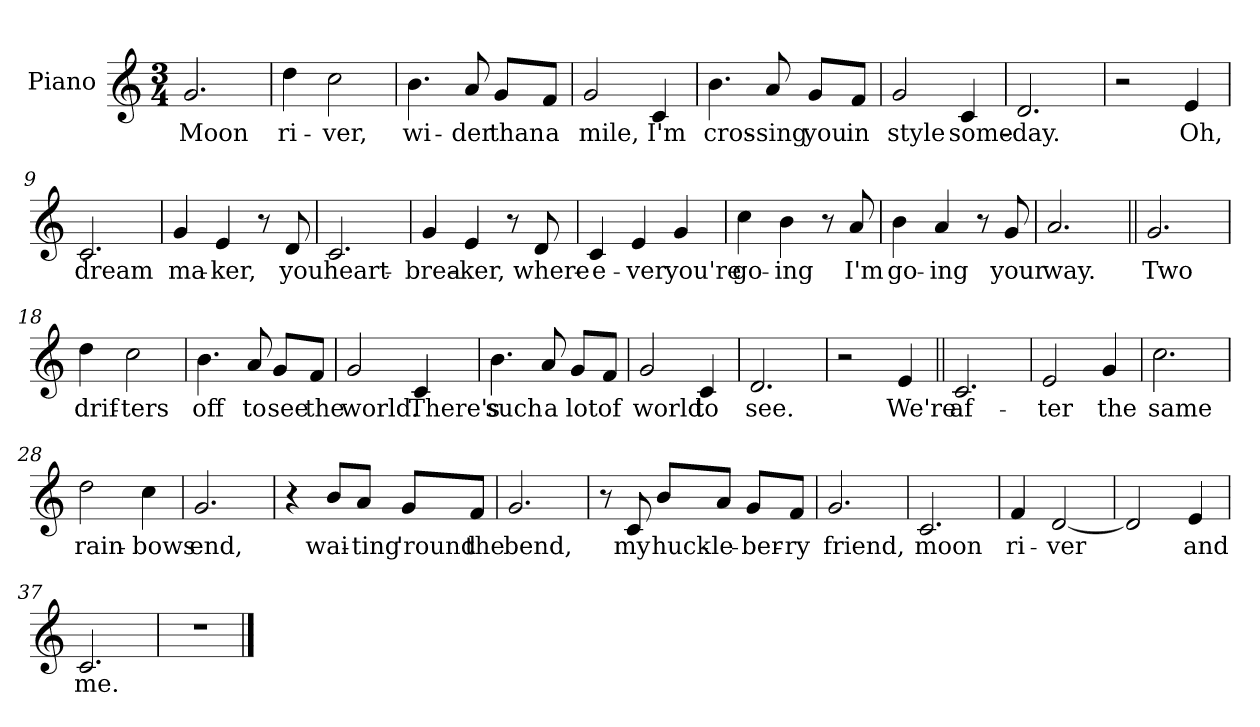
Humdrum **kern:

**kern	**text
*part1	*part1
*staff1	*staff1
*I"Piano	*
*I'Pno	*
*clefG2	*
*k[]	*
*C:	*
*M3/4	*
=1	=1
2.g/	Moon
=2	=2
4dd\	ri-
2cc\	-ver,
=3	=3
4.b\	wi-
8a/	-der
8g/L	than
8f/J	a
=4	=4
2g/	mile,
4c/	I'm
!!LO:LB:g=z
=5	=5
4.b\	cros-
8a/	-sing
8g/L	you
8f/J	in
=6	=6
2g/	style
4c/	some-
=7	=7
2.d/	-day.
=8	=8
2r	.
4e/	Oh,
!!LO:LB:g=z
=9	=9
2.c/	dream
=10	=10
4g/	ma-
4e/	-ker,
8r	.
8d/	you
=11	=11
2.c/	heart-
=12	=12
4g/	-brea-
4e/	-ker,
8r	.
8d/	where-
!!LO:LB:g=z
=13	=13
4c/	-e-
4e/	-ver
4g/	you're
=14	=14
4cc\	go-
4b\	-ing
8r	.
8a/	I'm
=15	=15
4b\	go-
4a/	-ing
8r	.
8g/	your
=16	=16
2.a/	way.
!!LO:LB:g=z
=17||	=17||
2.g/	Two
=18	=18
4dd\	drif-
2cc\	-ters
=19	=19
4.b\	off
8a/	to
8g/L	see
8f/J	the
=20	=20
2g/	world.
4c/	There's
!!LO:LB:g=z
=21	=21
4.b\	such
8a/	a
8g/L	lot
8f/J	of
=22	=22
2g/	world
4c/	to
=23	=23
2.d/	see.
=24	=24
2r	.
4e/	We're
!!LO:LB:g=z
=25||	=25||
2.c/	af-
=26	=26
2e/	-ter
4g/	the
=27	=27
2.cc\	same
=28	=28
2dd\	rain-
4cc\	-bows
!!LO:LB:g=z
=29	=29
2.g/	end,
=30	=30
4r	.
8b/L	wai-
8a/J	-ting
8g/L	'round
8f/J	the
=31	=31
2.g/	bend,
=32	=32
8r	.
8c/	my
8b/L	huck-
8a/J	-le-
8g/L	-ber-
8f/J	-ry
=33	=33
2.g/	friend,
!!LO:LB:g=z
=34	=34
2.c/	moon
=35	=35
4f/	ri-
[2d/	-ver
=36	=36
2d/]	.
4e/	and
=37	=37
2.c/	me.
=38	=38
2.r	.
==	==
*-	*-
